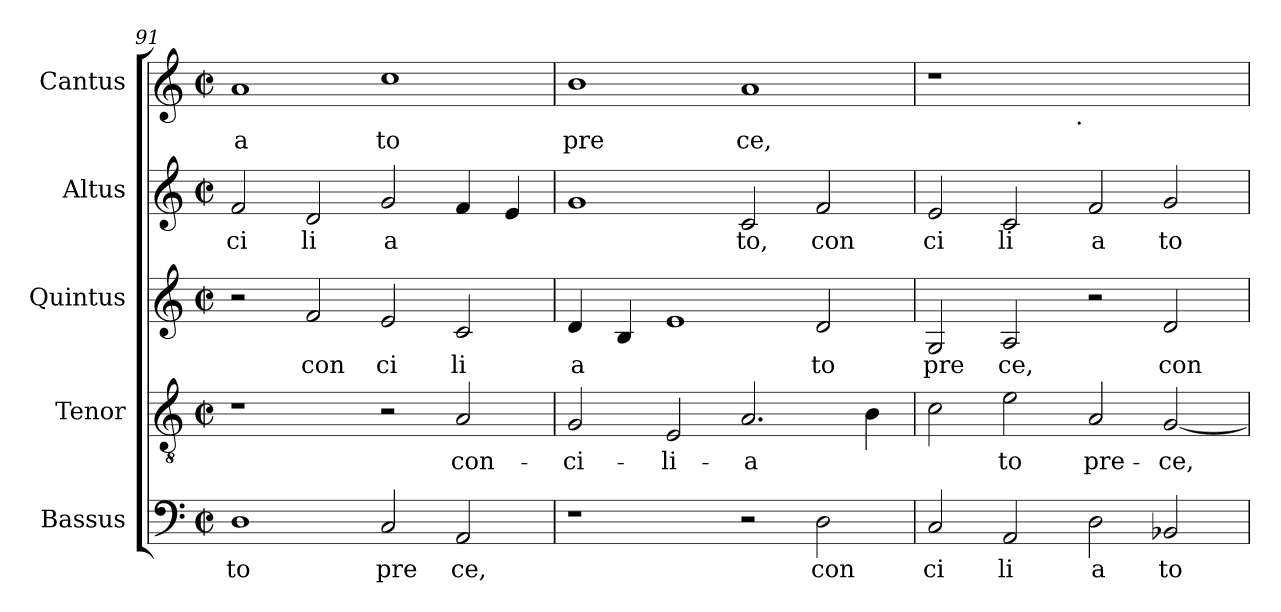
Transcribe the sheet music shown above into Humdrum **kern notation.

**kern	**text	**kern	**text	**kern	**text	**kern	**text	**kern	**text
*part5	*part5	*part4	*part4	*part3	*part3	*part2	*part2	*part1	*part1
*staff5	*staff5	*staff4	*staff4	*staff3	*staff3	*staff2	*staff2	*staff1	*staff1
*I"Bassus	*	*I"Tenor	*	*I"Quintus	*	*I"Altus	*	*I"Cantus	*
*clefF4	*	*clefGv2	*	*clefG2	*	*clefG2	*	*clefG2	*
*k[]	*	*k[]	*	*k[]	*	*k[]	*	*k[]	*
*C:	*	*C:	*	*C:	*	*C:	*	*C:	*
*M2/2	*	*M2/2	*	*M2/2	*	*M2/2	*	*M2/2	*
*met(c|)	*	*met(c|)	*	*met(c|)	*	*met(c|)	*	*met(c|)	*
=91	=91	=91	=91	=91	=91	=91	=91	=91	=91
!	!LO:LY:b:cj	!	!	!	!	!	!LO:LY:b:cj	!	!LO:LY:b:cj
1D	to	1r	.	2r	.	2f/	ci	1a	a
!	!	!	!	!	!LO:LY:b:cj	!	!LO:LY:b:cj	!	!
.	.	.	.	2f/	con	2d/	li	.	.
!	!LO:LY:b:cj	!	!	!	!LO:LY:b:cj	!	!LO:LY:b:cj	!	!LO:LY:b:cj
2C/	pre	2r	.	2e/	ci	2g/	a	1cc	to
!	!LO:LY:b:cj	!	!LO:LY:b:cj	!	!LO:LY:b:cj	!	!LO:LY:b:cj	!	!
2AA/	ce,	2A/	con-	2c/	li	4f/	.	.	.
!	!	!	!	!	!	!	!LO:LY:b:cj	!	!
.	.	.	.	.	.	4e/	.	.	.
=92	=92	=92	=92	=92	=92	=92	=92	=92	=92
!	!	!	!LO:LY:b:cj	!	!LO:LY:b:cj	!	!LO:LY:b:cj	!	!LO:LY:b:cj
1r	.	2G/	-ci-	4d/	a	1g	.	1b	pre
!	!	!	!	!	!LO:LY:b:cj	!	!	!	!
.	.	.	.	4B/	.	.	.	.	.
!	!	!	!LO:LY:b:cj	!	!LO:LY:b:cj	!	!	!	!
.	.	2E/	-li-	1e	.	.	.	.	.
!	!	!	!LO:LY:b:cj	!	!	!	!LO:LY:b:cj	!	!LO:LY:b:cj
2r	.	2.A/	-a-	.	.	2c/	to,	1a	ce,
!	!LO:LY:b:cj	!	!	!	!LO:LY:b:cj	!	!LO:LY:b:cj	!	!
2D\	con	.	.	2d/	to	2f/	con	.	.
!	!	!	!LO:LY:b:cj	!	!	!	!	!	!
.	.	4B\	--	.	.	.	.	.	.
=93	=93	=93	=93	=93	=93	=93	=93	=93	=93
!	!LO:LY:b:cj	!	!LO:LY:b:cj	!	!LO:LY:b:cj	!	!LO:LY:b:cj	!	!
*	*	*	*	*	*	*	*	*^	*
2C/	ci	2c\	--	2G/	pre	2e/	ci	1r	2ryy	.
!	!LO:LY:b:cj	!	!LO:LY:b:cj	!	!LO:LY:b:cj	!	!LO:LY:b:cj	!	!	!
2AA/	li	2e\	-to	2A/	ce,	2c/	li	.	4...ryy	.
!	!	!	!	!	!	!	!	!	!LO:TX:b:t=.	!
.	.	.	.	.	.	.	.	.	1ryy	.
!	!LO:LY:b:cj	!	!LO:LY:b:cj	!	!	!	!LO:LY:b:cj	!	!	!
2D\	a	2A/	pre-	2r	.	2f/	a	1ryy	.	.
!	!LO:LY:b:cj	!	!LO:LY:b:cj	!	!LO:LY:b:cj	!	!LO:LY:b:cj	!	!	!
2BB-X/	to	[<2G/	-ce,	2d/	con	2g/	to	.	.	.
.	.	.	.	.	.	.	.	.	32ryy	.
*	*	*	*	*	*	*	*	*v	*v	*
=	=	=	=	=	=	=	=	=	=
*-	*-	*-	*-	*-	*-	*-	*-	*-	*-
